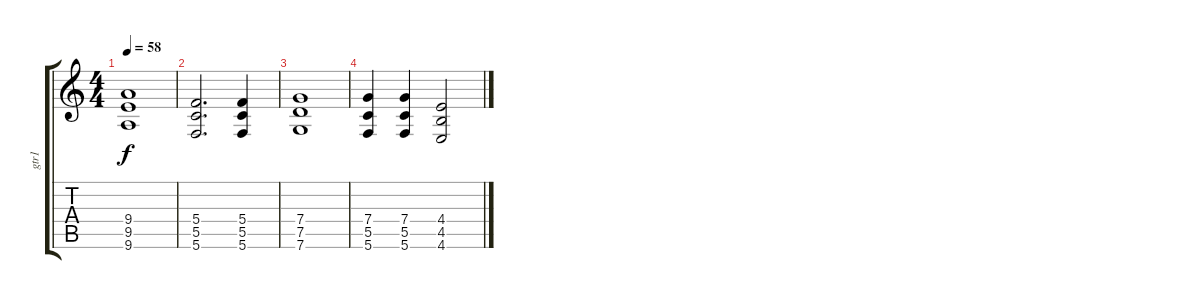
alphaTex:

\track ("gtr1" "gtr1") {instrument distortionguitar}
\staff {score tabs}
\tuning (D4 A3 F3 C3 G2 C2) {hide}
\ts (4 4)
\tempo 58
\clef g2
\ks c
(9.4 9.5 9.6).1{dy f} |
(5.4 5.5 5.6).2{d} (5.4 5.5 5.6).4 |
(7.4 7.5 7.6).1 |
(7.4 5.5 5.6).4 (7.4 5.5 5.6).4 (4.4 4.5 4.6).2
